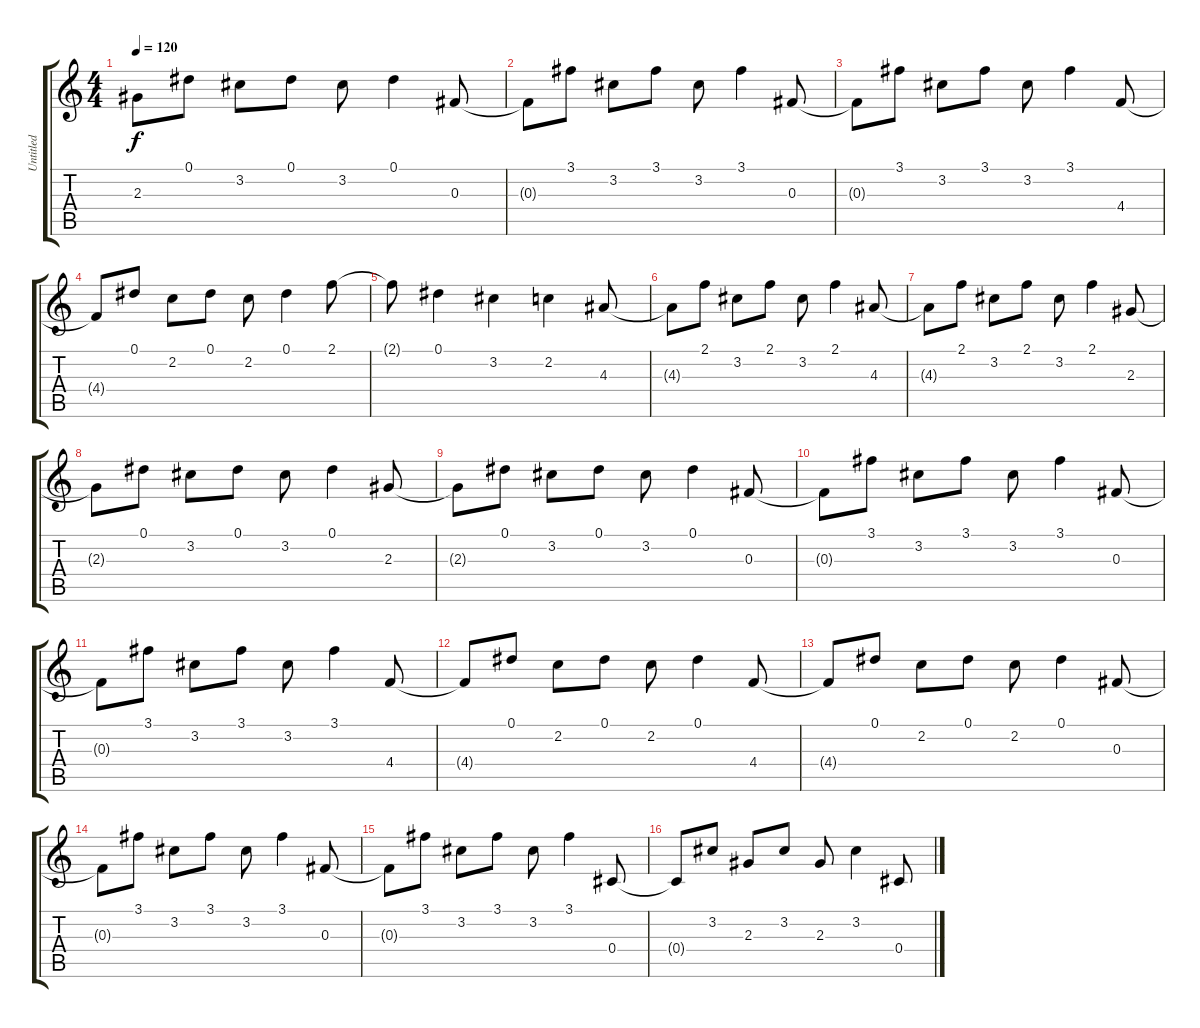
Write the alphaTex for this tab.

\track ("Untitled" "Untitled") {instrument acousticguitarsteel}
\staff {score tabs}
\tuning (Eb4 Bb3 Gb3 Db3 Ab2 Eb2) {hide}
\ts (4 4)
\tempo 120
\clef g2
\ks c
2.3{t}.8{dy f} 0.1.8 3.2.8 0.1.8 3.2.8 0.1.4 0.3.8 |
0.3{t}.8 3.1.8 3.2.8 3.1.8 3.2.8 3.1.4 0.3.8 |
0.3{t}.8 3.1.8 3.2.8 3.1.8 3.2.8 3.1.4 4.4.8 |
4.4{t}.8 0.1.8 2.2.8 0.1.8 2.2.8 0.1.4 2.1.8 |
2.1{t}.8 0.1.4 3.2.4 2.2.4 4.3.8 |
4.3{t}.8 2.1.8 3.2.8 2.1.8 3.2.8 2.1.4 4.3.8 |
4.3{t}.8 2.1.8 3.2.8 2.1.8 3.2.8 2.1.4 2.3.8 |
2.3{t}.8 0.1.8 3.2.8 0.1.8 3.2.8 0.1.4 2.3.8 |
2.3{t}.8 0.1.8 3.2.8 0.1.8 3.2.8 0.1.4 0.3.8 |
0.3{t}.8 3.1.8 3.2.8 3.1.8 3.2.8 3.1.4 0.3.8 |
0.3{t}.8 3.1.8 3.2.8 3.1.8 3.2.8 3.1.4 4.4.8 |
4.4{t}.8 0.1.8 2.2.8 0.1.8 2.2.8 0.1.4 4.4.8 |
4.4{t}.8 0.1.8 2.2.8 0.1.8 2.2.8 0.1.4 0.3.8 |
0.3{t}.8 3.1.8 3.2.8 3.1.8 3.2.8 3.1.4 0.3.8 |
0.3{t}.8 3.1.8 3.2.8 3.1.8 3.2.8 3.1.4 0.4.8 |
0.4{t}.8 3.2.8 2.3.8 3.2.8 2.3.8 3.2.4 0.4.8
